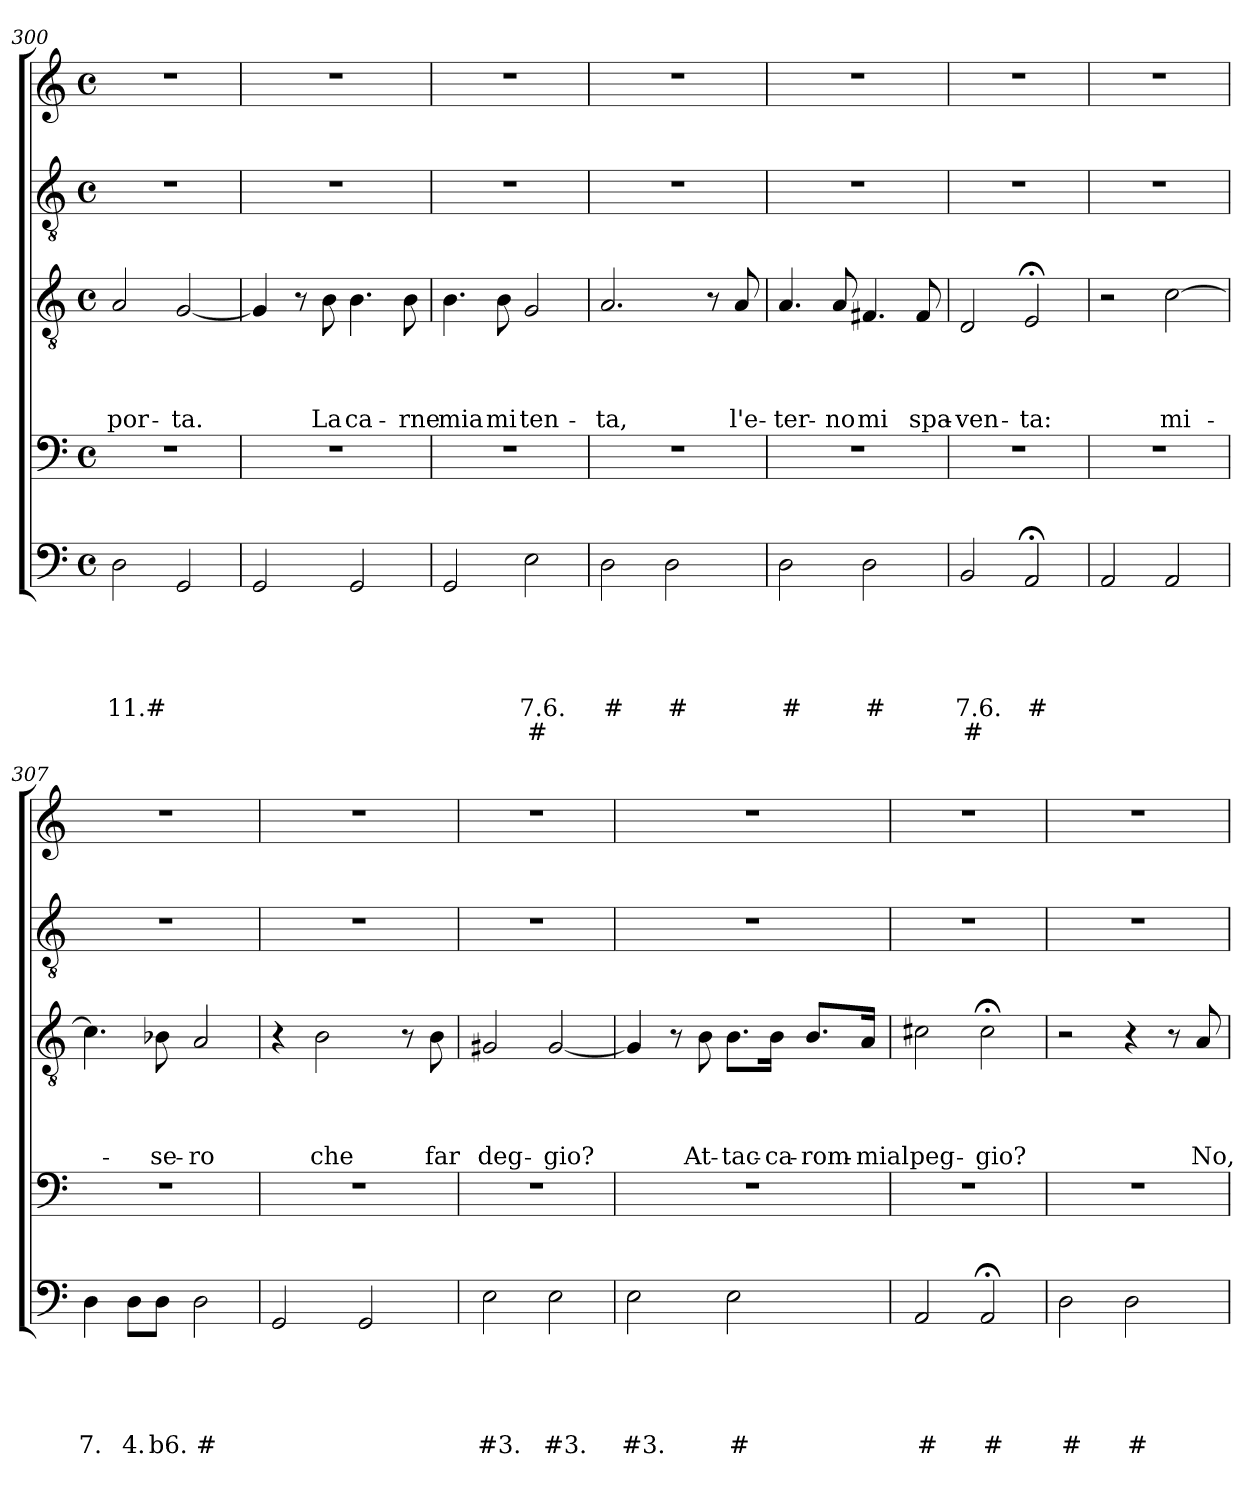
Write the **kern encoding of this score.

**kern	**text	**text	**text	**text	**text	**text	**kern	**kern	**text	**text	**text	**text	**kern	**kern
*part5	*part5	*part5	*part5	*part5	*part5	*part5	*part4	*part3	*part3	*part3	*part3	*part3	*part2	*part1
*staff5	*staff5	*staff5	*staff5	*staff5	*staff5	*staff5	*staff4	*staff3	*staff3	*staff3	*staff3	*staff3	*staff2	*staff1
*clefF4	*	*	*	*	*	*	*clefF4	*clefGv2	*	*	*	*	*clefGv2	*clefG2
*k[]	*	*	*	*	*	*	*k[]	*k[]	*	*	*	*	*k[]	*k[]
*C:	*	*	*	*	*	*	*C:	*C:	*	*	*	*	*C:	*C:
*M4/4	*	*	*	*	*	*	*M4/4	*M4/4	*	*	*	*	*M4/4	*M4/4
*met(c)	*	*	*	*	*	*	*met(c)	*met(c)	*	*	*	*	*met(c)	*met(c)
=300	=300	=300	=300	=300	=300	=300	=300	=300	=300	=300	=300	=300	=300	=300
2D\	.	.	.	.	11.#	.	1r	2A/	.	.	.	-por-	1r	1r
2GG/	.	.	.	.	.	.	.	[2G/	.	.	.	-ta.	.	.
=301	=301	=301	=301	=301	=301	=301	=301	=301	=301	=301	=301	=301	=301	=301
2GG/	.	.	.	.	.	.	1r	4G/]	.	.	.	.	1r	1r
.	.	.	.	.	.	.	.	8r	.	.	.	.	.	.
.	.	.	.	.	.	.	.	8B\	.	.	.	La	.	.
2GG/	.	.	.	.	.	.	.	4.B\	.	.	.	ca-	.	.
.	.	.	.	.	.	.	.	8B\	.	.	.	-rne	.	.
=302	=302	=302	=302	=302	=302	=302	=302	=302	=302	=302	=302	=302	=302	=302
2GG/	.	.	.	.	.	.	1r	4.B\	.	.	.	mia	1r	1r
.	.	.	.	.	.	.	.	8B\	.	.	.	mi	.	.
2E\	.	.	.	.	7.6.	#	.	2G/	.	.	.	ten-	.	.
!!LO:LB:g=z
=303	=303	=303	=303	=303	=303	=303	=303	=303	=303	=303	=303	=303	=303	=303
2D\	.	.	.	.	#	.	1r	2.A/	.	.	.	-ta,	1r	1r
2D\	.	.	.	.	#	.	.	.	.	.	.	.	.	.
.	.	.	.	.	.	.	.	8r	.	.	.	.	.	.
.	.	.	.	.	.	.	.	8A/	.	.	.	l'e-	.	.
=304	=304	=304	=304	=304	=304	=304	=304	=304	=304	=304	=304	=304	=304	=304
2D\	.	.	.	.	#	.	1r	4.A/	.	.	.	-ter-	1r	1r
.	.	.	.	.	.	.	.	8A/	.	.	.	-no	.	.
2D\	.	.	.	.	#	.	.	4.F#X/	.	.	.	mi	.	.
.	.	.	.	.	.	.	.	8F#/	.	.	.	spa-	.	.
=305	=305	=305	=305	=305	=305	=305	=305	=305	=305	=305	=305	=305	=305	=305
2BB/	.	.	.	.	7.6.	#	1r	2D/	.	.	.	-ven-	1r	1r
2AA;</	.	.	.	.	#	.	.	2E;</	.	.	.	-ta:	.	.
=306	=306	=306	=306	=306	=306	=306	=306	=306	=306	=306	=306	=306	=306	=306
2AA/	.	.	.	.	.	.	1r	2r	.	.	.	.	1r	1r
2AA/	.	.	.	.	.	.	.	[2c\	.	.	.	mi-	.	.
=307	=307	=307	=307	=307	=307	=307	=307	=307	=307	=307	=307	=307	=307	=307
4D\	.	.	.	.	7.	.	1r	4.c\]	.	.	.	.	1r	1r
8D\L	.	.	.	.	4.	.	.	.	.	.	.	.	.	.
8D\J	.	.	.	.	b6.	.	.	8B-X\	.	.	.	-se-	.	.
2D\	.	.	.	.	#	.	.	2A/	.	.	.	-ro	.	.
=308	=308	=308	=308	=308	=308	=308	=308	=308	=308	=308	=308	=308	=308	=308
2GG/	.	.	.	.	.	.	1r	4r	.	.	.	.	1r	1r
.	.	.	.	.	.	.	.	2B\	.	.	.	che	.	.
2GG/	.	.	.	.	.	.	.	.	.	.	.	.	.	.
.	.	.	.	.	.	.	.	8r	.	.	.	.	.	.
.	.	.	.	.	.	.	.	8B\	.	.	.	far	.	.
!!LO:LB:g=z
=309	=309	=309	=309	=309	=309	=309	=309	=309	=309	=309	=309	=309	=309	=309
2E\	.	.	.	.	#3.	.	1r	2G#X/	.	.	.	deg-	1r	1r
2E\	.	.	.	.	#3.	.	.	[2G#/	.	.	.	-gio?	.	.
=310	=310	=310	=310	=310	=310	=310	=310	=310	=310	=310	=310	=310	=310	=310
2E\	.	.	.	.	#3.	.	1r	4G#/]	.	.	.	.	1r	1r
.	.	.	.	.	.	.	.	8r	.	.	.	.	.	.
.	.	.	.	.	.	.	.	8B\	.	.	.	At-	.	.
2E\	.	.	.	.	#	.	.	8.B\L	.	.	.	-tac-	.	.
.	.	.	.	.	.	.	.	16B\Jk	.	.	.	-ca-	.	.
.	.	.	.	.	.	.	.	8.B/L	.	.	.	-rom-	.	.
.	.	.	.	.	.	.	.	16A/Jk	.	.	.	-mial	.	.
=311	=311	=311	=311	=311	=311	=311	=311	=311	=311	=311	=311	=311	=311	=311
2AA/	.	.	.	.	#	.	1r	2c#X\	.	.	.	peg-	1r	1r
2AA;</	.	.	.	.	#	.	.	2c#;<\	.	.	.	-gio?	.	.
=312	=312	=312	=312	=312	=312	=312	=312	=312	=312	=312	=312	=312	=312	=312
2D\	.	.	.	.	#	.	1r	2r	.	.	.	.	1r	1r
2D\	.	.	.	.	#	.	.	4r	.	.	.	.	.	.
.	.	.	.	.	.	.	.	8r	.	.	.	.	.	.
.	.	.	.	.	.	.	.	8A/	.	.	.	No,	.	.
=	=	=	=	=	=	=	=	=	=	=	=	=	=	=
*-	*-	*-	*-	*-	*-	*-	*-	*-	*-	*-	*-	*-	*-	*-
